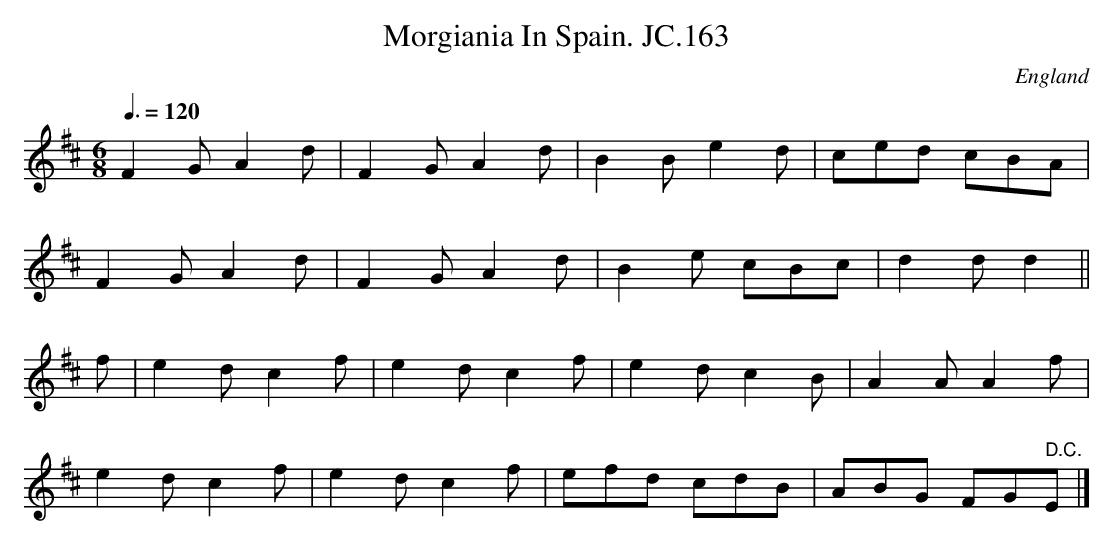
X:1
T:Morgiania In Spain. JC.163
L:1/8
M:6/8
O:England
Q:3/8=120
K:D
F2G A2d|\
F2G A2d|B2B e2d|ced cBA|!
F2G A2d|F2G A2d|B2e cBc|d2d d2||!
f|e2d c2f|e2d c2f|e2d c2B|A2A A2f|!
e2d c2f|e2d c2f|efd cdB|ABG FG" D.C."E|]
